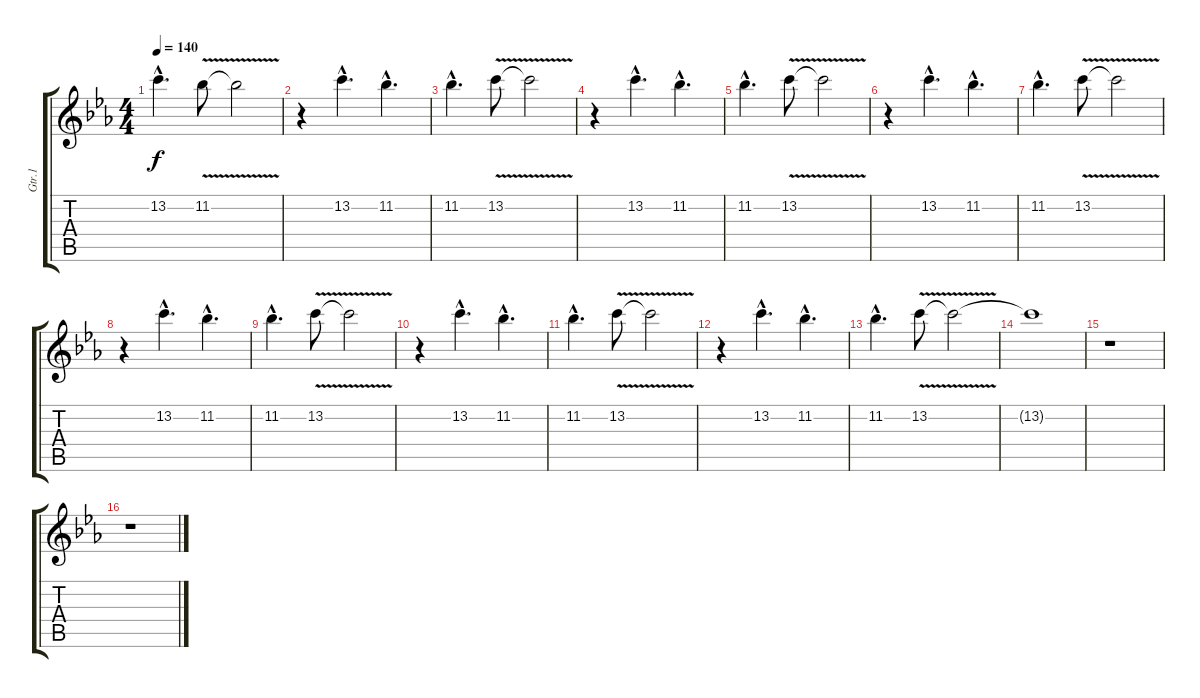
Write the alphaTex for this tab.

\track ("Gtr.1" "Gtr.1") {instrument distortionguitar}
\staff {score tabs}
\tuning (E4 B3 G3 D3 A2 E2) {hide}
\ts (4 4)
\tempo 140
\clef g2
\ks eb
13.2{hac}.4{d dy f} 11.2{v}.8 11.2{t}.2 |
r.4 13.2{hac}.4{d} 11.2{hac}.4{d} |
11.2{hac}.4{d} 13.2{v}.8 13.2{t}.2 |
r.4 13.2{hac}.4{d} 11.2{hac}.4{d} |
11.2{hac}.4{d} 13.2{v}.8 13.2{t}.2 |
r.4 13.2{hac}.4{d} 11.2{hac}.4{d} |
11.2{hac}.4{d} 13.2{v}.8 13.2{t}.2 |
r.4 13.2{hac}.4{d} 11.2{hac}.4{d} |
11.2{hac}.4{d} 13.2{v}.8 13.2{t}.2 |
r.4 13.2{hac}.4{d} 11.2{hac}.4{d} |
11.2{hac}.4{d} 13.2{v}.8 13.2{t}.2 |
r.4 13.2{hac}.4{d} 11.2{hac}.4{d} |
11.2{hac}.4{d} 13.2{v}.8 13.2{t}.2 |
13.2{t}.1 |
r.1 |
r.1
